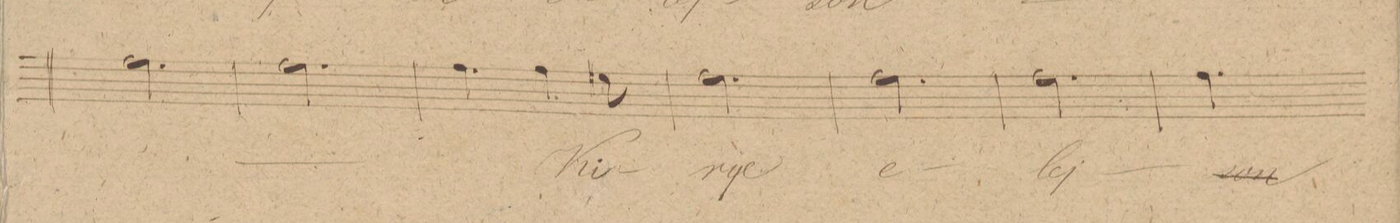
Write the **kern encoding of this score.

**kern	**text	**dynam
*I"Baſso	*	*
*clefF4	*	*
*k[]	*	*
*M6/8	*	*
2.A\	.	.
=29	=29	=29
2.A\	.	.
=30	=30	=30
4.A\	.	.
8A\	Ki-	.
4G#X\	.	.
=31	=31	=31
2.A\	-rije	.
=32	=32	=32
2.A\	e-	.
=33	=33	=33
2.A\	-lej-	.
=34	=34	=34
4.A\	.	.
*-	*-	*-
